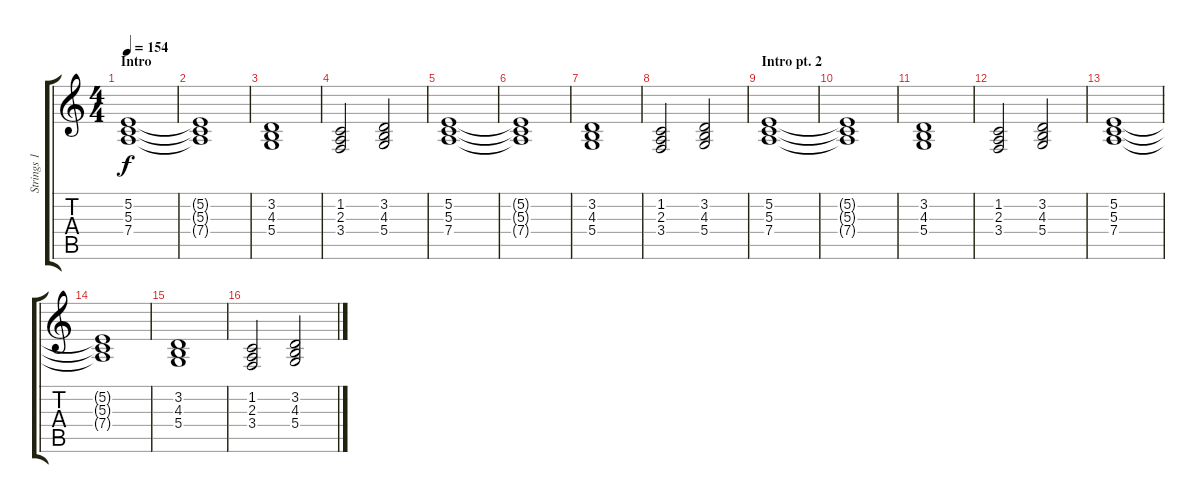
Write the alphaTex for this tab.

\track ("Strings 1" "Strings 1") {instrument stringensemble1}
\staff {score tabs}
\tuning (E4 B3 G3 D3 A2 E2) {hide}
\ts (4 4)
\section ("" "Intro")
\tempo 154
\clef g2
\ks c
(5.2 5.3 7.4).1{dy f instrument stringensemble1} |
(5.2{t} 5.3{t} 7.4{t}).1 |
(3.2 4.3 5.4).1 |
(1.2 2.3 3.4).2 (3.2 4.3 5.4).2 |
(5.2 5.3 7.4).1 |
(5.2{t} 5.3{t} 7.4{t}).1 |
(3.2 4.3 5.4).1 |
(1.2 2.3 3.4).2 (3.2 4.3 5.4).2 |
\section ("" "Intro pt. 2")
(5.2 5.3 7.4).1 |
(5.2{t} 5.3{t} 7.4{t}).1 |
(3.2 4.3 5.4).1 |
(1.2 2.3 3.4).2 (3.2 4.3 5.4).2 |
(5.2 5.3 7.4).1 |
(5.2{t} 5.3{t} 7.4{t}).1 |
(3.2 4.3 5.4).1 |
(1.2 2.3 3.4).2 (3.2 4.3 5.4).2
